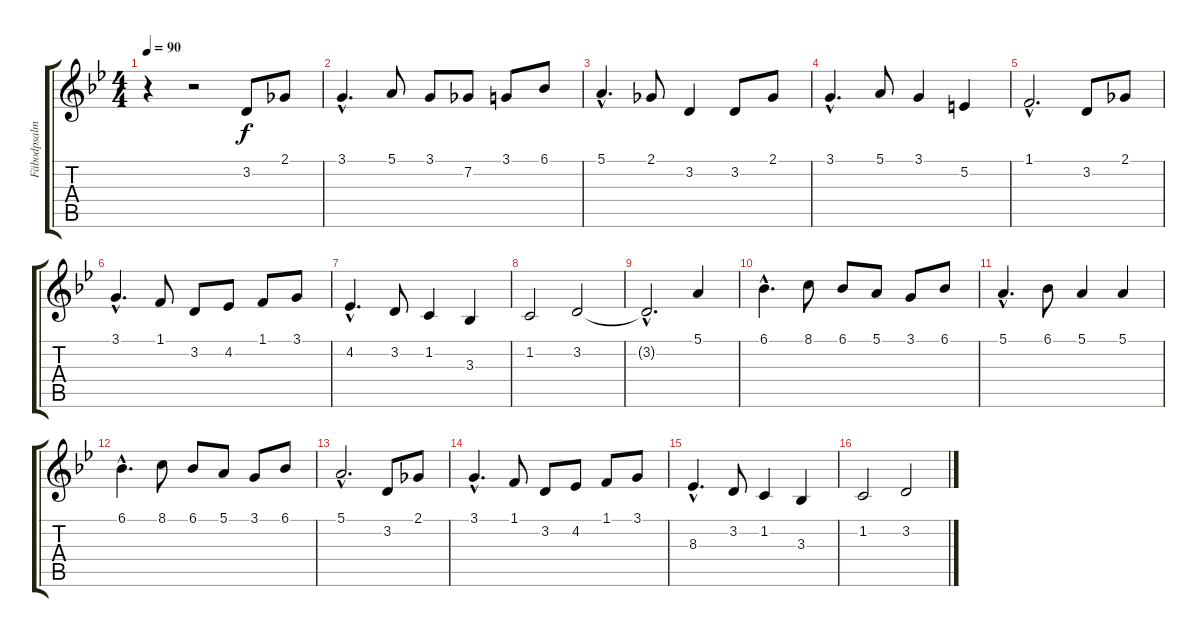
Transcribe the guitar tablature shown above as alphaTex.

\track ("Fäbodpsalm Från Älvdalen" "Fäbodpsalm") {instrument churchorgan}
\staff {score tabs}
\tuning (E4 B3 G3 D3 A2 E2) {hide}
\ts (4 4)
\tempo 90
\clef g2
\ks bb
r.4{dy f instrument churchorgan} r.2 3.2.8 2.1.8 |
3.1{hac}.4{d} 5.1.8 3.1.8 7.2.8 3.1.8 6.1.8 |
5.1{hac}.4{d} 2.1.8 3.2.4 3.2.8 2.1.8 |
3.1{hac}.4{d} 5.1.8 3.1.4 5.2.4 |
1.1{hac}.2{d} 3.2.8 2.1.8 |
3.1{hac}.4{d} 1.1.8 3.2.8 4.2.8 1.1.8 3.1.8 |
4.2{hac}.4{d} 3.2.8 1.2.4 3.3.4 |
1.2.2 3.2.2 |
3.2{hac t}.2{d} 5.1.4 |
6.1{hac}.4{d} 8.1.8 6.1.8 5.1.8 3.1.8 6.1.8 |
5.1{hac}.4{d} 6.1.8 5.1.4 5.1.4 |
6.1{hac}.4{d} 8.1.8 6.1.8 5.1.8 3.1.8 6.1.8 |
5.1{hac}.2{d} 3.2.8 2.1.8 |
3.1{hac}.4{d} 1.1.8 3.2.8 4.2.8 1.1.8 3.1.8 |
8.3{hac}.4{d} 3.2.8 1.2.4 3.3.4 |
1.2.2 3.2.2
